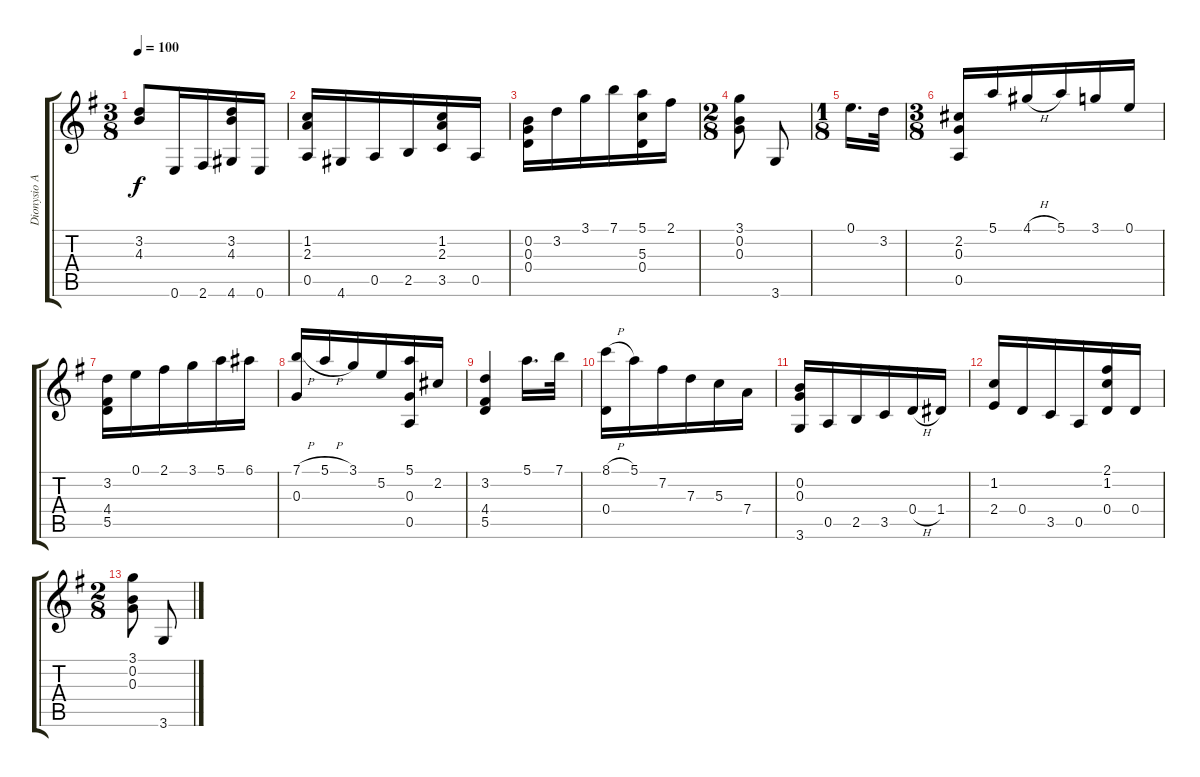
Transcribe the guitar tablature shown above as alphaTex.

\track ("Dionysio Aguado" "Dionysio A") {instrument acousticguitarnylon}
\staff {score tabs}
\tuning (E4 B3 G3 D3 A2 E2) {hide}
\ts (3 8)
\tempo 100
\clef g2
\ks g
(3.2 4.3).8{dy f} 0.6.16 2.6.16 (3.2 4.3 4.6).16 0.6.16 |
(1.2 2.3 0.5).16 4.6.16 0.5.16 2.5.16 (1.2 2.3 3.5).16 0.5.16 |
(0.2 0.3 0.4).16 3.2.16 3.1.16 7.1.16 (5.1 5.3 0.4).16 2.1.16 |
\ts (2 8)
(3.1 0.2 0.3).8 3.6.8 |
\ts (1 8)
0.1.16{d} 3.2.32 |
\ts (3 8)
(2.2 0.3 0.5).16 5.1.16 4.1{h}.16 5.1.16 3.1.16 0.1.16 |
(3.2 4.4 5.5).16 0.1.16 2.1.16 3.1.16 5.1.16 6.1.16 |
(7.1{h} 0.3).16 5.1{h}.16 3.1.16 5.2.16 (5.1 0.3 0.5).16 2.2.16 |
(3.2 4.4 5.5).4 5.1.16{d} 7.1.32 |
(8.1{h} 0.4).16 5.1.16 7.2.16 7.3.16 5.3.16 7.4.16 |
(0.2 0.3 3.6).16 0.5.16 2.5.16 3.5.16 0.4{h}.16 1.4.16 |
(1.2 2.4).16 0.4.16 3.5.16 0.5.16 (2.1 1.2 0.4).16 0.4.16 |
\ts (2 8)
(3.1 0.2 0.3).8 3.6.8
